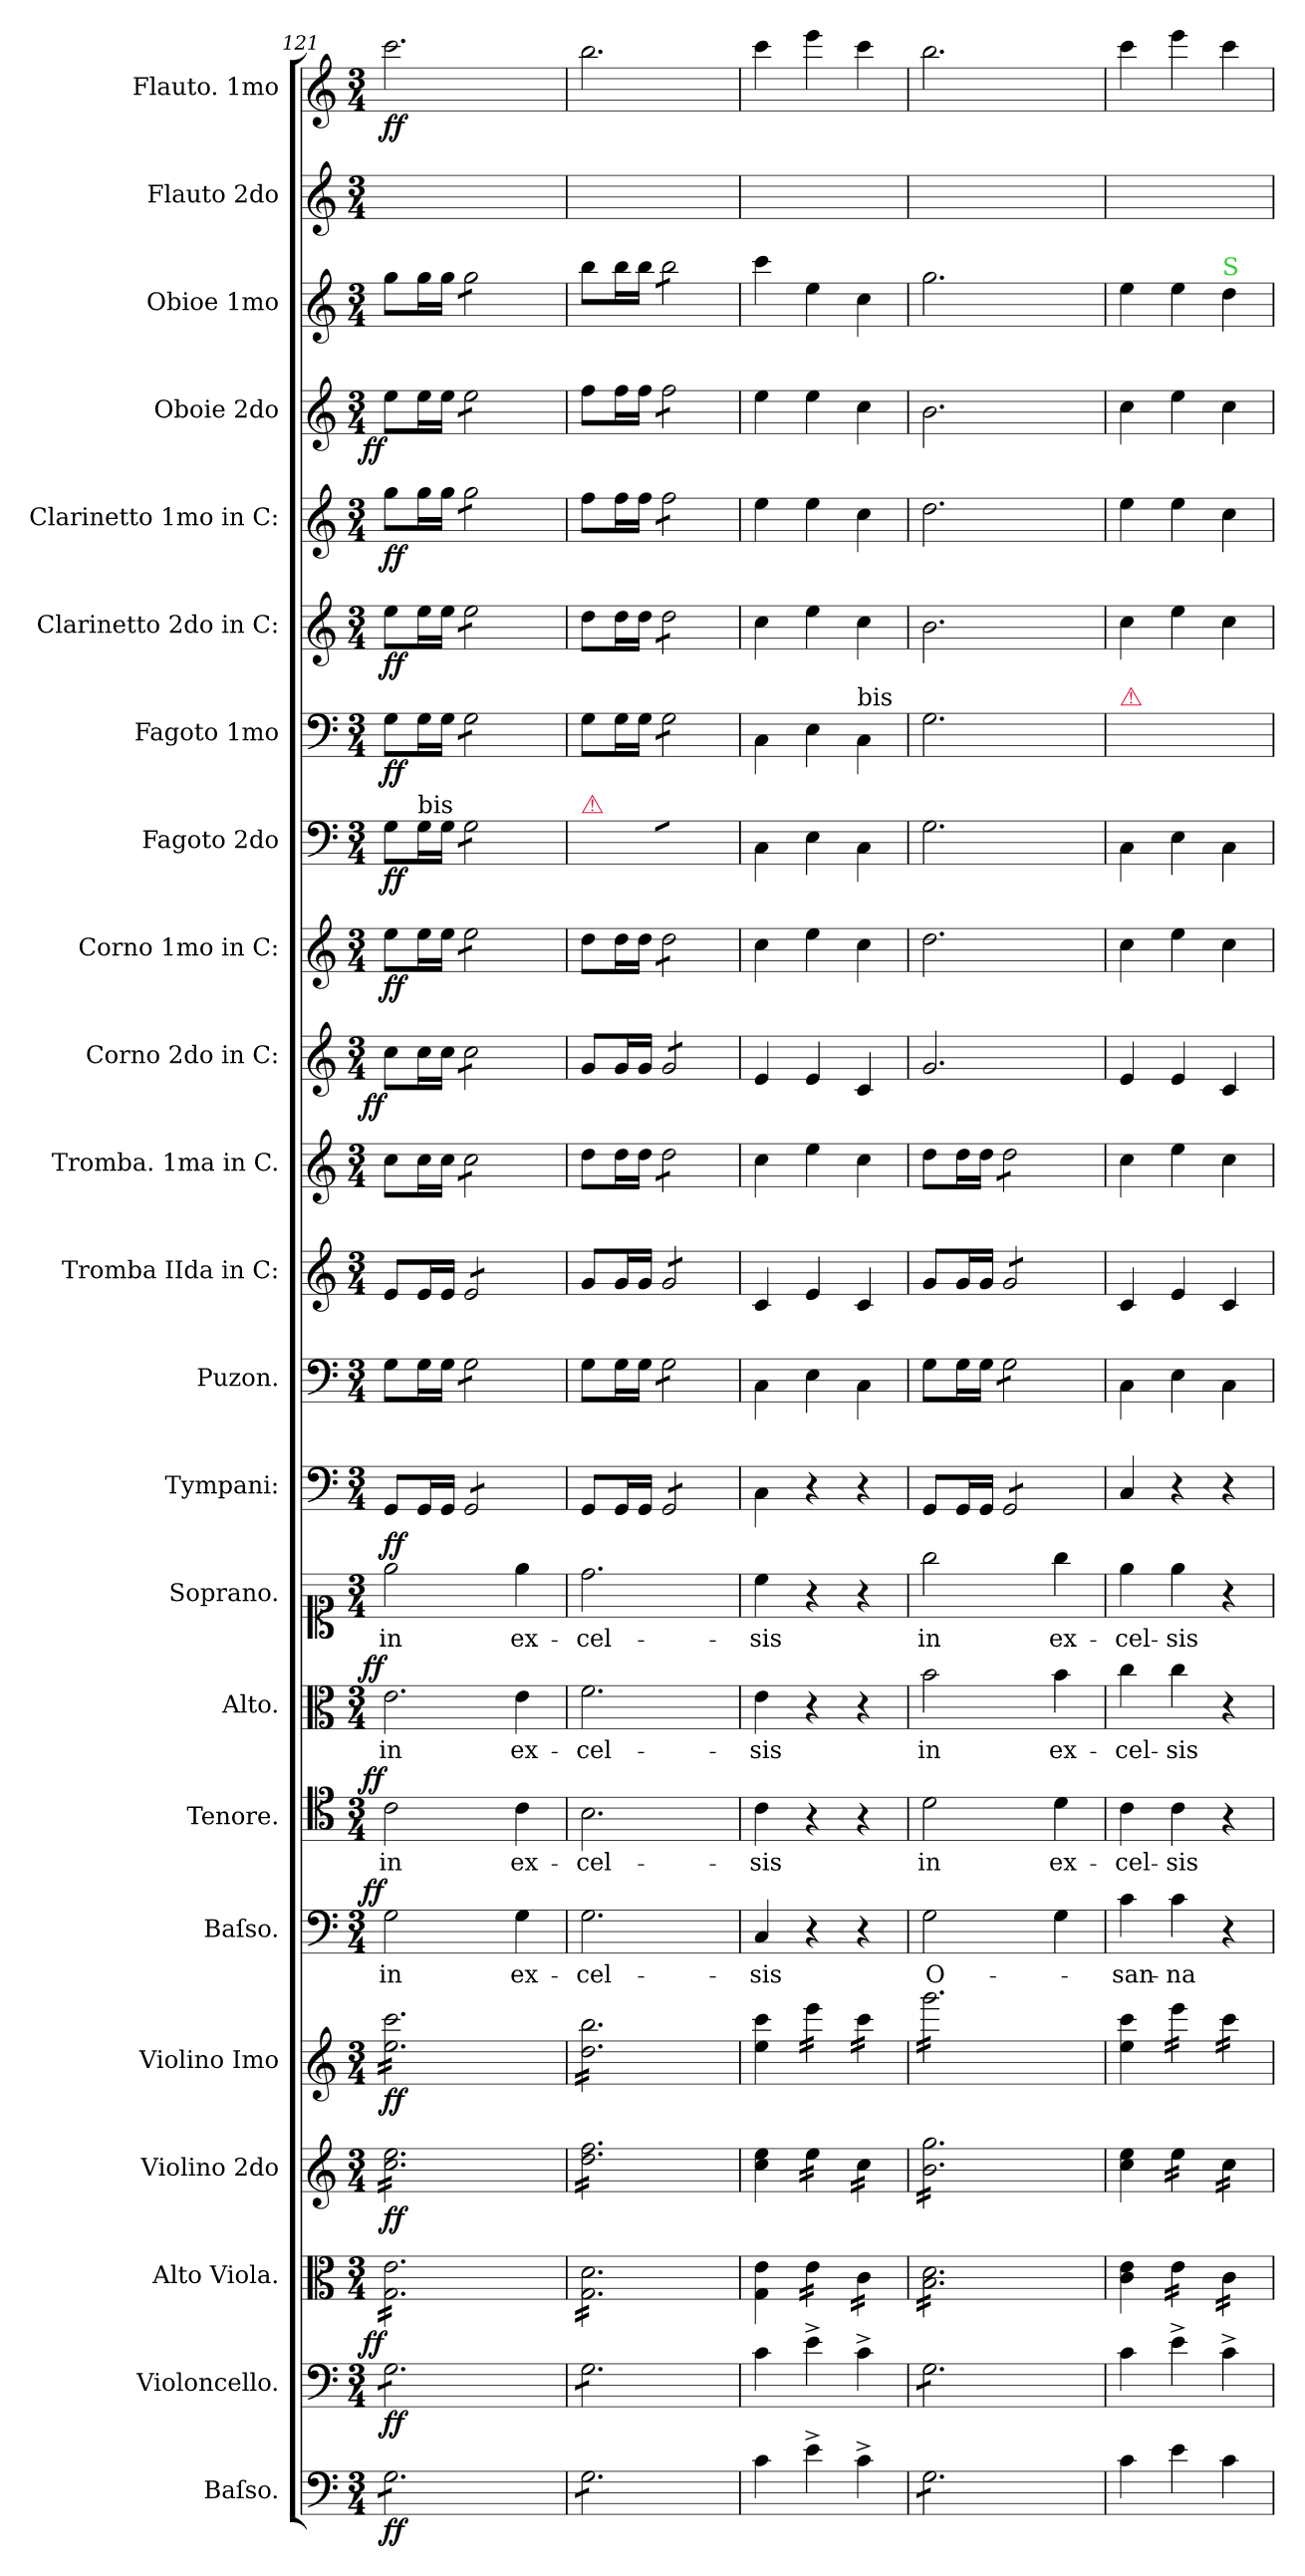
**kern	**dynam	**kern	**dynam	**kern	**dynam	**kern	**dynam	**kern	**dynam	**kern	**text	**dynam	**kern	**text	**dynam	**kern	**text	**dynam	**kern	**text	**dynam	**kern	**kern	**kern	**kern	**kern	**dynam	**kern	**dynam	**kern	**dynam	**kern	**dynam	**kern	**dynam	**kern	**dynam	**kern	**dynam	**kern	**kern	**kern	**dynam
*part23	*part23	*part22	*part22	*part21	*part21	*part20	*part20	*part19	*part19	*part18	*part18	*part18	*part17	*part17	*part17	*part16	*part16	*part16	*part15	*part15	*part15	*part14	*part13	*part12	*part11	*part10	*part10	*part9	*part9	*part8	*part8	*part7	*part7	*part6	*part6	*part5	*part5	*part4	*part4	*part3	*part2	*part1	*part1
*staff23	*staff23	*staff22	*staff22	*staff21	*staff21	*staff20	*staff20	*staff19	*staff19	*staff18	*staff18	*staff18	*staff17	*staff17	*staff17	*staff16	*staff16	*staff16	*staff15	*staff15	*staff15	*staff14	*staff13	*staff12	*staff11	*staff10	*staff10	*staff9	*staff9	*staff8	*staff8	*staff7	*staff7	*staff6	*staff6	*staff5	*staff5	*staff4	*staff4	*staff3	*staff2	*staff1	*staff1
*I"Baſso.	*	*I"Violoncello.	*	*I"Alto Viola.	*	*I"Violino 2do	*	*I"Violino Imo	*	*I"Baſso.	*	*	*I"Tenore.	*	*	*I"Alto.	*	*	*I"Soprano.	*	*	*I"Tympani:	*I"Puzon.	*I"Tromba IIda in C:	*I"Tromba. 1ma in C.	*I"Corno 2do in C:	*	*I"Corno 1mo in C:	*	*I"Fagoto 2do	*	*I"Fagoto 1mo	*	*I"Clarinetto 2do in C:	*	*I"Clarinetto 1mo in C:	*	*I"Oboie 2do	*	*I"Obioe 1mo	*I"Flauto 2do	*I"Flauto. 1mo	*
*	*	*I'vlc	*	*I'a-vla	*	*I'vl 2	*	*I'vl 1	*	*I'B	*	*	*I'T	*	*	*I'A	*	*	*I'S	*	*	*	*	*I'tr 2 in C	*I'tr 1 in C	*I'cor 2 in C	*	*I'cor 1 in C	*	*I'fag 2	*	*I'fag 1	*	*I'cl 2 in C	*	*I'cl 1 in C	*	*I'ob 2	*	*I'ob 1	*I'fl 2	*I'fl 1	*
*clefF4	*	*clefF4	*	*clefC3	*	*clefG2	*	*clefG2	*	*clefF4	*	*	*clefC4	*	*	*clefC3	*	*	*clefC1	*	*	*clefF4	*clefF4	*clefG2	*clefG2	*clefG2	*	*clefG2	*	*clefF4	*	*clefF4	*	*clefG2	*	*clefG2	*	*clefG2	*	*clefG2	*clefG2	*clefG2	*
*ITrd7c12	*	*	*	*	*	*	*	*	*	*	*	*	*	*	*	*	*	*	*	*	*	*	*	*	*	*	*	*	*	*	*	*	*	*	*	*	*	*	*	*	*	*	*
*k[]	*	*k[]	*	*k[]	*	*k[]	*	*k[]	*	*k[]	*	*	*k[]	*	*	*k[]	*	*	*k[]	*	*	*k[]	*k[]	*k[]	*k[]	*k[]	*	*k[]	*	*k[]	*	*k[]	*	*k[]	*	*k[]	*	*k[]	*	*k[]	*k[]	*k[]	*
*M3/4	*	*M3/4	*	*M3/4	*	*M3/4	*	*M3/4	*	*M3/4	*	*	*M3/4	*	*	*M3/4	*	*	*M3/4	*	*	*M3/4	*M3/4	*M3/4	*M3/4	*M3/4	*	*M3/4	*	*M3/4	*	*M3/4	*	*M3/4	*	*M3/4	*	*M3/4	*	*M3/4	*M3/4	*M3/4	*
=121	=121	=121	=121	=121	=121	=121	=121	=121	=121	=121	=121	=121	=121	=121	=121	=121	=121	=121	=121	=121	=121	=121	=121	=121	=121	=121	=121	=121	=121	=121	=121	=121	=121	=121	=121	=121	=121	=121	=121	=121	=121	=121	=121
!	!	!	!	!	!LO:DY:rj	!	!	!	!	!	!	!LO:DY:b:rj	!	!	!LO:DY:b:rj	!LO:N:vis=2.	!	!LO:DY:b:rj	!	!	!LO:DY:a	!	!	!	!	!	!LO:DY:rj	!	!	!	!	!	!	!	!	!	!	!	!LO:DY:rj	!	!	!	!
*tremolo	*	*	*	*	*	*	*	*	*	*	*	*	*	*	*	*	*	*	*	*	*	*	*	*	*	*	*	*	*	*	*	*	*	*	*	*	*	*	*	*	*	*	*
*	*	*tremolo	*	*	*	*	*	*	*	*	*	*	*	*	*	*	*	*	*	*	*	*	*	*	*	*	*	*	*	*	*	*	*	*	*	*	*	*	*	*	*	*	*
*	*	*	*	*tremolo	*	*	*	*	*	*	*	*	*	*	*	*	*	*	*	*	*	*	*	*	*	*	*	*	*	*	*	*	*	*	*	*	*	*	*	*	*	*	*
*	*	*	*	*	*	*tremolo	*	*	*	*	*	*	*	*	*	*	*	*	*	*	*	*	*	*	*	*	*	*	*	*	*	*	*	*	*	*	*	*	*	*	*	*	*
*	*	*	*	*	*	*	*	*tremolo	*	*	*	*	*	*	*	*	*	*	*	*	*	*	*	*	*	*	*	*	*	*	*	*	*	*	*	*	*	*	*	*	*	*	*
8GG\L	ff	8G\L	ff	16G\ 16e\LL	ff	16cc\ 16ee\LL	ff	16ee\ 16ccc\LL	ff	2G\	in	ff	2c\	in	ff	2e\	in	ff	2ee\	in	ff	8GG/L	8G\L	8e/L	8cc\L	8cc\L	ff	8ee\L	ff	8G\L	ff	8G\L	ff	8ee\L	ff	8gg\L	ff	8ee\L	ff	8gg\L	2.ccc\yy	2.ccc\	ff
.	.	.	.	16G\ 16e\	.	16cc\ 16ee\	.	16ee\ 16ccc\	.	.	.	.	.	.	.	.	.	.	.	.	.	.	.	.	.	.	.	.	.	.	.	.	.	.	.	.	.	.	.	.	.	.	.
!	!	!	!	!	!	!	!	!	!	!	!	!	!	!	!	!	!	!	!	!	!	!	!	!	!	!	!	!	!	!LO:TX:a:t=bis	!	!	!	!	!	!	!	!	!	!	!	!	!
8GG\	.	8G\	.	16G\ 16e\	.	16cc\ 16ee\	.	16ee\ 16ccc\	.	.	.	.	.	.	.	.	.	.	.	.	.	16GG/L	16G\L	16e/L	16cc\L	16cc\L	.	16ee\L	.	16G\L	.	16G\L	.	16ee\L	.	16gg\L	.	16ee\L	.	16gg\L	.	.	.
.	.	.	.	16G\ 16e\	.	16cc\ 16ee\	.	16ee\ 16ccc\	.	.	.	.	.	.	.	.	.	.	.	.	.	16GG/JJ	16G\JJ	16e/JJ	16cc\JJ	16cc\JJ	.	16ee\JJ	.	16G\JJ	.	16G\JJ	.	16ee\JJ	.	16gg\JJ	.	16ee\JJ	.	16gg\JJ	.	.	.
*	*	*	*	*	*	*	*	*	*	*	*	*	*	*	*	*	*	*	*	*	*	*tremolo	*	*	*	*	*	*	*	*	*	*	*	*	*	*	*	*	*	*	*	*	*
*	*	*	*	*	*	*	*	*	*	*	*	*	*	*	*	*	*	*	*	*	*	*	*tremolo	*	*	*	*	*	*	*	*	*	*	*	*	*	*	*	*	*	*	*	*
*	*	*	*	*	*	*	*	*	*	*	*	*	*	*	*	*	*	*	*	*	*	*	*	*tremolo	*	*	*	*	*	*	*	*	*	*	*	*	*	*	*	*	*	*	*
*	*	*	*	*	*	*	*	*	*	*	*	*	*	*	*	*	*	*	*	*	*	*	*	*	*tremolo	*	*	*	*	*	*	*	*	*	*	*	*	*	*	*	*	*	*
*	*	*	*	*	*	*	*	*	*	*	*	*	*	*	*	*	*	*	*	*	*	*	*	*	*	*tremolo	*	*	*	*	*	*	*	*	*	*	*	*	*	*	*	*	*
*	*	*	*	*	*	*	*	*	*	*	*	*	*	*	*	*	*	*	*	*	*	*	*	*	*	*	*	*tremolo	*	*	*	*	*	*	*	*	*	*	*	*	*	*	*
*	*	*	*	*	*	*	*	*	*	*	*	*	*	*	*	*	*	*	*	*	*	*	*	*	*	*	*	*	*	*tremolo	*	*	*	*	*	*	*	*	*	*	*	*	*
*	*	*	*	*	*	*	*	*	*	*	*	*	*	*	*	*	*	*	*	*	*	*	*	*	*	*	*	*	*	*	*	*tremolo	*	*	*	*	*	*	*	*	*	*	*
*	*	*	*	*	*	*	*	*	*	*	*	*	*	*	*	*	*	*	*	*	*	*	*	*	*	*	*	*	*	*	*	*	*	*tremolo	*	*	*	*	*	*	*	*	*
*	*	*	*	*	*	*	*	*	*	*	*	*	*	*	*	*	*	*	*	*	*	*	*	*	*	*	*	*	*	*	*	*	*	*	*	*tremolo	*	*	*	*	*	*	*
*	*	*	*	*	*	*	*	*	*	*	*	*	*	*	*	*	*	*	*	*	*	*	*	*	*	*	*	*	*	*	*	*	*	*	*	*	*	*tremolo	*	*	*	*	*
*	*	*	*	*	*	*	*	*	*	*	*	*	*	*	*	*	*	*	*	*	*	*	*	*	*	*	*	*	*	*	*	*	*	*	*	*	*	*	*	*tremolo	*	*	*
8GG\	.	8G\	.	16G\ 16e\	.	16cc\ 16ee\	.	16ee\ 16ccc\	.	.	.	.	.	.	.	.	.	.	.	.	.	8GG/L	8G\L	8e/L	8cc\L	8cc\L	.	8ee\L	.	8G\L	.	8G\L	.	8ee\L	.	8gg\L	.	8ee\L	.	8gg\L	.	.	.
.	.	.	.	16G\ 16e\	.	16cc\ 16ee\	.	16ee\ 16ccc\	.	.	.	.	.	.	.	.	.	.	.	.	.	.	.	.	.	.	.	.	.	.	.	.	.	.	.	.	.	.	.	.	.	.	.
8GG\	.	8G\	.	16G\ 16e\	.	16cc\ 16ee\	.	16ee\ 16ccc\	.	.	.	.	.	.	.	.	.	.	.	.	.	8GG/	8G\	8e/	8cc\	8cc\	.	8ee\	.	8G\	.	8G\	.	8ee\	.	8gg\	.	8ee\	.	8gg\	.	.	.
.	.	.	.	16G\ 16e\	.	16cc\ 16ee\	.	16ee\ 16ccc\	.	.	.	.	.	.	.	.	.	.	.	.	.	.	.	.	.	.	.	.	.	.	.	.	.	.	.	.	.	.	.	.	.	.	.
8GG\	.	8G\	.	16G\ 16e\	.	16cc\ 16ee\	.	16ee\ 16ccc\	.	4G\	ex-	.	4c\	ex-	.	4e\	ex-	.	4ee\	ex-	.	8GG/	8G\	8e/	8cc\	8cc\	.	8ee\	.	8G\	.	8G\	.	8ee\	.	8gg\	.	8ee\	.	8gg\	.	.	.
.	.	.	.	16G\ 16e\	.	16cc\ 16ee\	.	16ee\ 16ccc\	.	.	.	.	.	.	.	.	.	.	.	.	.	.	.	.	.	.	.	.	.	.	.	.	.	.	.	.	.	.	.	.	.	.	.
8GG\J	.	8G\J	.	16G\ 16e\	.	16cc\ 16ee\	.	16ee\ 16ccc\	.	.	.	.	.	.	.	.	.	.	.	.	.	8GG/J	8G\J	8e/J	8cc\J	8cc\J	.	8ee\J	.	8G\J	.	8G\J	.	8ee\J	.	8gg\J	.	8ee\J	.	8gg\J	.	.	.
*	*	*	*	*	*	*	*	*	*	*	*	*	*	*	*	*	*	*	*	*	*	*	*	*	*	*	*	*	*	*	*	*	*	*	*	*	*	*	*	*Xtremolo	*	*	*
*	*	*	*	*	*	*	*	*	*	*	*	*	*	*	*	*	*	*	*	*	*	*	*	*	*	*	*	*	*	*	*	*	*	*	*	*	*	*Xtremolo	*	*	*	*	*
*	*	*	*	*	*	*	*	*	*	*	*	*	*	*	*	*	*	*	*	*	*	*	*	*	*	*	*	*	*	*	*	*	*	*	*	*Xtremolo	*	*	*	*	*	*	*
*	*	*	*	*	*	*	*	*	*	*	*	*	*	*	*	*	*	*	*	*	*	*	*	*	*	*	*	*	*	*	*	*	*	*Xtremolo	*	*	*	*	*	*	*	*	*
*	*	*	*	*	*	*	*	*	*	*	*	*	*	*	*	*	*	*	*	*	*	*	*	*	*	*	*	*	*	*	*	*Xtremolo	*	*	*	*	*	*	*	*	*	*	*
*	*	*	*	*	*	*	*	*	*	*	*	*	*	*	*	*	*	*	*	*	*	*	*	*	*	*	*	*	*	*Xtremolo	*	*	*	*	*	*	*	*	*	*	*	*	*
*	*	*	*	*	*	*	*	*	*	*	*	*	*	*	*	*	*	*	*	*	*	*	*	*	*	*	*	*Xtremolo	*	*	*	*	*	*	*	*	*	*	*	*	*	*	*
*	*	*	*	*	*	*	*	*	*	*	*	*	*	*	*	*	*	*	*	*	*	*	*	*	*	*Xtremolo	*	*	*	*	*	*	*	*	*	*	*	*	*	*	*	*	*
*	*	*	*	*	*	*	*	*	*	*	*	*	*	*	*	*	*	*	*	*	*	*	*	*	*Xtremolo	*	*	*	*	*	*	*	*	*	*	*	*	*	*	*	*	*	*
*	*	*	*	*	*	*	*	*	*	*	*	*	*	*	*	*	*	*	*	*	*	*	*	*Xtremolo	*	*	*	*	*	*	*	*	*	*	*	*	*	*	*	*	*	*	*
*	*	*	*	*	*	*	*	*	*	*	*	*	*	*	*	*	*	*	*	*	*	*	*Xtremolo	*	*	*	*	*	*	*	*	*	*	*	*	*	*	*	*	*	*	*	*
*	*	*	*	*	*	*	*	*	*	*	*	*	*	*	*	*	*	*	*	*	*	*Xtremolo	*	*	*	*	*	*	*	*	*	*	*	*	*	*	*	*	*	*	*	*	*
.	.	.	.	16G\ 16e\JJ	.	16cc\ 16ee\JJ	.	16ee\ 16ccc\JJ	.	.	.	.	.	.	.	.	.	.	.	.	.	.	.	.	.	.	.	.	.	.	.	.	.	.	.	.	.	.	.	.	.	.	.
=122	=122	=122	=122	=122	=122	=122	=122	=122	=122	=122	=122	=122	=122	=122	=122	=122	=122	=122	=122	=122	=122	=122	=122	=122	=122	=122	=122	=122	=122	=122	=122	=122	=122	=122	=122	=122	=122	=122	=122	=122	=122	=122	=122
!	!	!	!	!	!	!	!	!	!	!	!	!	!	!	!	!	!	!	!	!	!	!	!	!	!	!	!	!	!	!LO:TX:a:color=crimson:t=⚠	!	!	!	!	!	!	!	!	!	!	!	!	!
8GG\L	.	8G\L	.	16G\ 16d\LL	.	16dd\ 16ff\LL	.	16dd\ 16bb\LL	.	2.G\	-cel-	.	2.B\	-cel-	.	2.f\	-cel-	.	2.dd\	-cel-	.	8GG/L	8G\L	8g/L	8dd\L	8g/L	.	8dd\L	.	8G\Lyy	.	8G\L	.	8dd\L	.	8ff\L	.	8ff\L	.	8bb\L	2.bb\yy	2.bb\	.
.	.	.	.	16G\ 16d\	.	16dd\ 16ff\	.	16dd\ 16bb\	.	.	.	.	.	.	.	.	.	.	.	.	.	.	.	.	.	.	.	.	.	.	.	.	.	.	.	.	.	.	.	.	.	.	.
8GG\	.	8G\	.	16G\ 16d\	.	16dd\ 16ff\	.	16dd\ 16bb\	.	.	.	.	.	.	.	.	.	.	.	.	.	16GG/L	16G\L	16g/L	16dd\L	16g/L	.	16dd\L	.	16G\Lyy	.	16G\L	.	16dd\L	.	16ff\L	.	16ff\L	.	16bb\L	.	.	.
.	.	.	.	16G\ 16d\	.	16dd\ 16ff\	.	16dd\ 16bb\	.	.	.	.	.	.	.	.	.	.	.	.	.	16GG/JJ	16G\JJ	16g/JJ	16dd\JJ	16g/JJ	.	16dd\JJ	.	16G\JJyy	.	16G\JJ	.	16dd\JJ	.	16ff\JJ	.	16ff\JJ	.	16bb\JJ	.	.	.
*	*	*	*	*	*	*	*	*	*	*	*	*	*	*	*	*	*	*	*	*	*	*tremolo	*	*	*	*	*	*	*	*	*	*	*	*	*	*	*	*	*	*	*	*	*
*	*	*	*	*	*	*	*	*	*	*	*	*	*	*	*	*	*	*	*	*	*	*	*tremolo	*	*	*	*	*	*	*	*	*	*	*	*	*	*	*	*	*	*	*	*
*	*	*	*	*	*	*	*	*	*	*	*	*	*	*	*	*	*	*	*	*	*	*	*	*tremolo	*	*	*	*	*	*	*	*	*	*	*	*	*	*	*	*	*	*	*
*	*	*	*	*	*	*	*	*	*	*	*	*	*	*	*	*	*	*	*	*	*	*	*	*	*tremolo	*	*	*	*	*	*	*	*	*	*	*	*	*	*	*	*	*	*
*	*	*	*	*	*	*	*	*	*	*	*	*	*	*	*	*	*	*	*	*	*	*	*	*	*	*tremolo	*	*	*	*	*	*	*	*	*	*	*	*	*	*	*	*	*
*	*	*	*	*	*	*	*	*	*	*	*	*	*	*	*	*	*	*	*	*	*	*	*	*	*	*	*	*tremolo	*	*	*	*	*	*	*	*	*	*	*	*	*	*	*
*	*	*	*	*	*	*	*	*	*	*	*	*	*	*	*	*	*	*	*	*	*	*	*	*	*	*	*	*	*	*tremolo	*	*	*	*	*	*	*	*	*	*	*	*	*
*	*	*	*	*	*	*	*	*	*	*	*	*	*	*	*	*	*	*	*	*	*	*	*	*	*	*	*	*	*	*	*	*tremolo	*	*	*	*	*	*	*	*	*	*	*
*	*	*	*	*	*	*	*	*	*	*	*	*	*	*	*	*	*	*	*	*	*	*	*	*	*	*	*	*	*	*	*	*	*	*tremolo	*	*	*	*	*	*	*	*	*
*	*	*	*	*	*	*	*	*	*	*	*	*	*	*	*	*	*	*	*	*	*	*	*	*	*	*	*	*	*	*	*	*	*	*	*	*tremolo	*	*	*	*	*	*	*
*	*	*	*	*	*	*	*	*	*	*	*	*	*	*	*	*	*	*	*	*	*	*	*	*	*	*	*	*	*	*	*	*	*	*	*	*	*	*tremolo	*	*	*	*	*
*	*	*	*	*	*	*	*	*	*	*	*	*	*	*	*	*	*	*	*	*	*	*	*	*	*	*	*	*	*	*	*	*	*	*	*	*	*	*	*	*tremolo	*	*	*
8GG\	.	8G\	.	16G\ 16d\	.	16dd\ 16ff\	.	16dd\ 16bb\	.	.	.	.	.	.	.	.	.	.	.	.	.	8GG/L	8G\L	8g/L	8dd\L	8g/L	.	8dd\L	.	8G\yyL	.	8G\L	.	8dd\L	.	8ff\L	.	8ff\L	.	8bb\L	.	.	.
.	.	.	.	16G\ 16d\	.	16dd\ 16ff\	.	16dd\ 16bb\	.	.	.	.	.	.	.	.	.	.	.	.	.	.	.	.	.	.	.	.	.	.	.	.	.	.	.	.	.	.	.	.	.	.	.
8GG\	.	8G\	.	16G\ 16d\	.	16dd\ 16ff\	.	16dd\ 16bb\	.	.	.	.	.	.	.	.	.	.	.	.	.	8GG/	8G\	8g/	8dd\	8g/	.	8dd\	.	8G\yy	.	8G\	.	8dd\	.	8ff\	.	8ff\	.	8bb\	.	.	.
.	.	.	.	16G\ 16d\	.	16dd\ 16ff\	.	16dd\ 16bb\	.	.	.	.	.	.	.	.	.	.	.	.	.	.	.	.	.	.	.	.	.	.	.	.	.	.	.	.	.	.	.	.	.	.	.
8GG\	.	8G\	.	16G\ 16d\	.	16dd\ 16ff\	.	16dd\ 16bb\	.	.	.	.	.	.	.	.	.	.	.	.	.	8GG/	8G\	8g/	8dd\	8g/	.	8dd\	.	8G\yy	.	8G\	.	8dd\	.	8ff\	.	8ff\	.	8bb\	.	.	.
.	.	.	.	16G\ 16d\	.	16dd\ 16ff\	.	16dd\ 16bb\	.	.	.	.	.	.	.	.	.	.	.	.	.	.	.	.	.	.	.	.	.	.	.	.	.	.	.	.	.	.	.	.	.	.	.
8GG\J	.	8G\J	.	16G\ 16d\	.	16dd\ 16ff\	.	16dd\ 16bb\	.	.	.	.	.	.	.	.	.	.	.	.	.	8GG/J	8G\J	8g/J	8dd\J	8g/J	.	8dd\J	.	8G\yyJ	.	8G\J	.	8dd\J	.	8ff\J	.	8ff\J	.	8bb\J	.	.	.
*	*	*	*	*	*	*	*	*	*	*	*	*	*	*	*	*	*	*	*	*	*	*	*	*	*	*	*	*	*	*	*	*	*	*	*	*	*	*	*	*Xtremolo	*	*	*
*	*	*	*	*	*	*	*	*	*	*	*	*	*	*	*	*	*	*	*	*	*	*	*	*	*	*	*	*	*	*	*	*	*	*	*	*	*	*Xtremolo	*	*	*	*	*
*	*	*	*	*	*	*	*	*	*	*	*	*	*	*	*	*	*	*	*	*	*	*	*	*	*	*	*	*	*	*	*	*	*	*	*	*Xtremolo	*	*	*	*	*	*	*
*	*	*	*	*	*	*	*	*	*	*	*	*	*	*	*	*	*	*	*	*	*	*	*	*	*	*	*	*	*	*	*	*	*	*Xtremolo	*	*	*	*	*	*	*	*	*
*	*	*	*	*	*	*	*	*	*	*	*	*	*	*	*	*	*	*	*	*	*	*	*	*	*	*	*	*	*	*	*	*Xtremolo	*	*	*	*	*	*	*	*	*	*	*
*	*	*	*	*	*	*	*	*	*	*	*	*	*	*	*	*	*	*	*	*	*	*	*	*	*	*	*	*	*	*Xtremolo	*	*	*	*	*	*	*	*	*	*	*	*	*
*	*	*	*	*	*	*	*	*	*	*	*	*	*	*	*	*	*	*	*	*	*	*	*	*	*	*	*	*Xtremolo	*	*	*	*	*	*	*	*	*	*	*	*	*	*	*
*	*	*	*	*	*	*	*	*	*	*	*	*	*	*	*	*	*	*	*	*	*	*	*	*	*	*Xtremolo	*	*	*	*	*	*	*	*	*	*	*	*	*	*	*	*	*
*	*	*	*	*	*	*	*	*	*	*	*	*	*	*	*	*	*	*	*	*	*	*	*	*	*Xtremolo	*	*	*	*	*	*	*	*	*	*	*	*	*	*	*	*	*	*
*	*	*	*	*	*	*	*	*	*	*	*	*	*	*	*	*	*	*	*	*	*	*	*	*Xtremolo	*	*	*	*	*	*	*	*	*	*	*	*	*	*	*	*	*	*	*
*	*	*	*	*	*	*	*	*	*	*	*	*	*	*	*	*	*	*	*	*	*	*	*Xtremolo	*	*	*	*	*	*	*	*	*	*	*	*	*	*	*	*	*	*	*	*
*	*	*	*	*	*	*	*	*	*	*	*	*	*	*	*	*	*	*	*	*	*	*Xtremolo	*	*	*	*	*	*	*	*	*	*	*	*	*	*	*	*	*	*	*	*	*
*	*	*Xtremolo	*	*	*	*	*	*	*	*	*	*	*	*	*	*	*	*	*	*	*	*	*	*	*	*	*	*	*	*	*	*	*	*	*	*	*	*	*	*	*	*	*
*Xtremolo	*	*	*	*	*	*	*	*	*	*	*	*	*	*	*	*	*	*	*	*	*	*	*	*	*	*	*	*	*	*	*	*	*	*	*	*	*	*	*	*	*	*	*
.	.	.	.	16G\ 16d\JJ	.	16dd\ 16ff\JJ	.	16dd\ 16bb\JJ	.	.	.	.	.	.	.	.	.	.	.	.	.	.	.	.	.	.	.	.	.	.	.	.	.	.	.	.	.	.	.	.	.	.	.
*	*	*	*	*	*	*	*	*Xtremolo	*	*	*	*	*	*	*	*	*	*	*	*	*	*	*	*	*	*	*	*	*	*	*	*	*	*	*	*	*	*	*	*	*	*	*
*	*	*	*	*	*	*Xtremolo	*	*	*	*	*	*	*	*	*	*	*	*	*	*	*	*	*	*	*	*	*	*	*	*	*	*	*	*	*	*	*	*	*	*	*	*	*
*	*	*	*	*Xtremolo	*	*	*	*	*	*	*	*	*	*	*	*	*	*	*	*	*	*	*	*	*	*	*	*	*	*	*	*	*	*	*	*	*	*	*	*	*	*	*
=123	=123	=123	=123	=123	=123	=123	=123	=123	=123	=123	=123	=123	=123	=123	=123	=123	=123	=123	=123	=123	=123	=123	=123	=123	=123	=123	=123	=123	=123	=123	=123	=123	=123	=123	=123	=123	=123	=123	=123	=123	=123	=123	=123
4C\	.	4c\	.	4G\ 4e\	.	4cc\ 4ee\	.	4ee\ 4ccc\	.	4C/	-sis	.	4c\	-sis	.	4e\	-sis	.	4cc\	-sis	.	4C\	4C\	4c/	4cc\	4e/	.	4cc\	.	4C\	.	4C\	.	4cc\	.	4ee\	.	4ee\	.	4ccc\	4ccc\yy	4ccc\	.
*	*	*	*	*tremolo	*	*	*	*	*	*	*	*	*	*	*	*	*	*	*	*	*	*	*	*	*	*	*	*	*	*	*	*	*	*	*	*	*	*	*	*	*	*	*
*	*	*	*	*	*	*tremolo	*	*	*	*	*	*	*	*	*	*	*	*	*	*	*	*	*	*	*	*	*	*	*	*	*	*	*	*	*	*	*	*	*	*	*	*	*
*	*	*	*	*	*	*	*	*tremolo	*	*	*	*	*	*	*	*	*	*	*	*	*	*	*	*	*	*	*	*	*	*	*	*	*	*	*	*	*	*	*	*	*	*	*
4E^<\	.	4e^<\	.	16e\LL	.	16ee\LL	.	16eee\LL	.	4r	.	.	4r	.	.	4r	.	.	4r	.	.	4r	4E\	4e/	4ee\	4e/	.	4ee\	.	4E\	.	4E\	.	4ee\	.	4ee\	.	4ee\	.	4ee\	4eee\yy	4eee\	.
.	.	.	.	16e\	.	16ee\	.	16eee\	.	.	.	.	.	.	.	.	.	.	.	.	.	.	.	.	.	.	.	.	.	.	.	.	.	.	.	.	.	.	.	.	.	.	.
.	.	.	.	16e\	.	16ee\	.	16eee\	.	.	.	.	.	.	.	.	.	.	.	.	.	.	.	.	.	.	.	.	.	.	.	.	.	.	.	.	.	.	.	.	.	.	.
.	.	.	.	16e\JJ	.	16ee\JJ	.	16eee\JJ	.	.	.	.	.	.	.	.	.	.	.	.	.	.	.	.	.	.	.	.	.	.	.	.	.	.	.	.	.	.	.	.	.	.	.
!	!	!	!	!	!	!	!	!	!	!	!	!	!	!	!	!	!	!	!	!	!	!	!	!	!	!	!	!	!	!	!	!LO:TX:a:t=bis	!	!	!	!	!	!	!	!	!	!	!
4C^<\	.	4c^<\	.	16c\LL	.	16cc\LL	.	16ccc\LL	.	4r	.	.	4r	.	.	4r	.	.	4r	.	.	4r	4C\	4c/	4cc\	4c/	.	4cc\	.	4C\	.	4C\	.	4cc\	.	4cc\	.	4cc\	.	4cc\	4ccc\yy	4ccc\	.
.	.	.	.	16c\	.	16cc\	.	16ccc\	.	.	.	.	.	.	.	.	.	.	.	.	.	.	.	.	.	.	.	.	.	.	.	.	.	.	.	.	.	.	.	.	.	.	.
.	.	.	.	16c\	.	16cc\	.	16ccc\	.	.	.	.	.	.	.	.	.	.	.	.	.	.	.	.	.	.	.	.	.	.	.	.	.	.	.	.	.	.	.	.	.	.	.
.	.	.	.	16c\JJ	.	16cc\JJ	.	16ccc\JJ	.	.	.	.	.	.	.	.	.	.	.	.	.	.	.	.	.	.	.	.	.	.	.	.	.	.	.	.	.	.	.	.	.	.	.
=124	=124	=124	=124	=124	=124	=124	=124	=124	=124	=124	=124	=124	=124	=124	=124	=124	=124	=124	=124	=124	=124	=124	=124	=124	=124	=124	=124	=124	=124	=124	=124	=124	=124	=124	=124	=124	=124	=124	=124	=124	=124	=124	=124
*tremolo	*	*	*	*	*	*	*	*	*	*	*	*	*	*	*	*	*	*	*	*	*	*	*	*	*	*	*	*	*	*	*	*	*	*	*	*	*	*	*	*	*	*	*
*	*	*tremolo	*	*	*	*	*	*	*	*	*	*	*	*	*	*	*	*	*	*	*	*	*	*	*	*	*	*	*	*	*	*	*	*	*	*	*	*	*	*	*	*	*
8GG\L	.	8G\L	.	16B\ 16d\LL	.	16b\ 16gg\LL	.	16ggg\LL	.	2G\	O-	.	2d\	in	.	2b\	in	.	2gg\	in	.	8GG/L	8G\L	8g/L	8dd\L	2.g/	.	2.dd\	.	2.G\	.	2.G\	.	2.b\	.	2.dd\	.	2.b\	.	2.gg\	2.bb\yy	2.bb\	.
.	.	.	.	16B\ 16d\	.	16b\ 16gg\	.	16ggg\	.	.	.	.	.	.	.	.	.	.	.	.	.	.	.	.	.	.	.	.	.	.	.	.	.	.	.	.	.	.	.	.	.	.	.
8GG\	.	8G\	.	16B\ 16d\	.	16b\ 16gg\	.	16ggg\	.	.	.	.	.	.	.	.	.	.	.	.	.	16GG/L	16G\L	16g/L	16dd\L	.	.	.	.	.	.	.	.	.	.	.	.	.	.	.	.	.	.
.	.	.	.	16B\ 16d\	.	16b\ 16gg\	.	16ggg\	.	.	.	.	.	.	.	.	.	.	.	.	.	16GG/JJ	16G\JJ	16g/JJ	16dd\JJ	.	.	.	.	.	.	.	.	.	.	.	.	.	.	.	.	.	.
*	*	*	*	*	*	*	*	*	*	*	*	*	*	*	*	*	*	*	*	*	*	*tremolo	*	*	*	*	*	*	*	*	*	*	*	*	*	*	*	*	*	*	*	*	*
*	*	*	*	*	*	*	*	*	*	*	*	*	*	*	*	*	*	*	*	*	*	*	*tremolo	*	*	*	*	*	*	*	*	*	*	*	*	*	*	*	*	*	*	*	*
*	*	*	*	*	*	*	*	*	*	*	*	*	*	*	*	*	*	*	*	*	*	*	*	*tremolo	*	*	*	*	*	*	*	*	*	*	*	*	*	*	*	*	*	*	*
*	*	*	*	*	*	*	*	*	*	*	*	*	*	*	*	*	*	*	*	*	*	*	*	*	*tremolo	*	*	*	*	*	*	*	*	*	*	*	*	*	*	*	*	*	*
8GG\	.	8G\	.	16B\ 16d\	.	16b\ 16gg\	.	16ggg\	.	.	.	.	.	.	.	.	.	.	.	.	.	8GG/L	8G\L	8g/L	8dd\L	.	.	.	.	.	.	.	.	.	.	.	.	.	.	.	.	.	.
.	.	.	.	16B\ 16d\	.	16b\ 16gg\	.	16ggg\	.	.	.	.	.	.	.	.	.	.	.	.	.	.	.	.	.	.	.	.	.	.	.	.	.	.	.	.	.	.	.	.	.	.	.
8GG\	.	8G\	.	16B\ 16d\	.	16b\ 16gg\	.	16ggg\	.	.	.	.	.	.	.	.	.	.	.	.	.	8GG/	8G\	8g/	8dd\	.	.	.	.	.	.	.	.	.	.	.	.	.	.	.	.	.	.
.	.	.	.	16B\ 16d\	.	16b\ 16gg\	.	16ggg\	.	.	.	.	.	.	.	.	.	.	.	.	.	.	.	.	.	.	.	.	.	.	.	.	.	.	.	.	.	.	.	.	.	.	.
8GG\	.	8G\	.	16B\ 16d\	.	16b\ 16gg\	.	16ggg\	.	4G\	.	.	4d\	ex-	.	4b\	ex-	.	4gg\	ex-	.	8GG/	8G\	8g/	8dd\	.	.	.	.	.	.	.	.	.	.	.	.	.	.	.	.	.	.
.	.	.	.	16B\ 16d\	.	16b\ 16gg\	.	16ggg\	.	.	.	.	.	.	.	.	.	.	.	.	.	.	.	.	.	.	.	.	.	.	.	.	.	.	.	.	.	.	.	.	.	.	.
8GG\J	.	8G\J	.	16B\ 16d\	.	16b\ 16gg\	.	16ggg\	.	.	.	.	.	.	.	.	.	.	.	.	.	8GG/J	8G\J	8g/J	8dd\J	.	.	.	.	.	.	.	.	.	.	.	.	.	.	.	.	.	.
*	*	*	*	*	*	*	*	*	*	*	*	*	*	*	*	*	*	*	*	*	*	*	*	*	*Xtremolo	*	*	*	*	*	*	*	*	*	*	*	*	*	*	*	*	*	*
*	*	*	*	*	*	*	*	*	*	*	*	*	*	*	*	*	*	*	*	*	*	*	*	*Xtremolo	*	*	*	*	*	*	*	*	*	*	*	*	*	*	*	*	*	*	*
*	*	*	*	*	*	*	*	*	*	*	*	*	*	*	*	*	*	*	*	*	*	*	*Xtremolo	*	*	*	*	*	*	*	*	*	*	*	*	*	*	*	*	*	*	*	*
*	*	*	*	*	*	*	*	*	*	*	*	*	*	*	*	*	*	*	*	*	*	*Xtremolo	*	*	*	*	*	*	*	*	*	*	*	*	*	*	*	*	*	*	*	*	*
*	*	*Xtremolo	*	*	*	*	*	*	*	*	*	*	*	*	*	*	*	*	*	*	*	*	*	*	*	*	*	*	*	*	*	*	*	*	*	*	*	*	*	*	*	*	*
*Xtremolo	*	*	*	*	*	*	*	*	*	*	*	*	*	*	*	*	*	*	*	*	*	*	*	*	*	*	*	*	*	*	*	*	*	*	*	*	*	*	*	*	*	*	*
.	.	.	.	16B\ 16d\JJ	.	16b\ 16gg\JJ	.	16ggg\JJ	.	.	.	.	.	.	.	.	.	.	.	.	.	.	.	.	.	.	.	.	.	.	.	.	.	.	.	.	.	.	.	.	.	.	.
*	*	*	*	*	*	*	*	*Xtremolo	*	*	*	*	*	*	*	*	*	*	*	*	*	*	*	*	*	*	*	*	*	*	*	*	*	*	*	*	*	*	*	*	*	*	*
*	*	*	*	*	*	*Xtremolo	*	*	*	*	*	*	*	*	*	*	*	*	*	*	*	*	*	*	*	*	*	*	*	*	*	*	*	*	*	*	*	*	*	*	*	*	*
*	*	*	*	*Xtremolo	*	*	*	*	*	*	*	*	*	*	*	*	*	*	*	*	*	*	*	*	*	*	*	*	*	*	*	*	*	*	*	*	*	*	*	*	*	*	*
=125	=125	=125	=125	=125	=125	=125	=125	=125	=125	=125	=125	=125	=125	=125	=125	=125	=125	=125	=125	=125	=125	=125	=125	=125	=125	=125	=125	=125	=125	=125	=125	=125	=125	=125	=125	=125	=125	=125	=125	=125	=125	=125	=125
!	!	!	!	!	!	!	!	!	!	!	!	!	!	!	!	!	!	!	!	!	!	!	!	!	!	!	!	!	!	!	!	!LO:TX:a:color=crimson:t=⚠	!	!	!	!	!	!	!	!	!	!	!
4C\	.	4c\	.	4c\ 4e\	.	4cc\ 4ee\	.	4ee\ 4ccc\	.	4c\	-san-	.	4c\	-cel-	.	4cc\	-cel-	.	4ee\	-cel-	.	4C/	4C\	4c/	4cc\	4e/	.	4cc\	.	4C\	.	4C\yy	.	4cc\	.	4ee\	.	4cc\	.	4ee\	4ccc\yy	4ccc\	.
*	*	*	*	*tremolo	*	*	*	*	*	*	*	*	*	*	*	*	*	*	*	*	*	*	*	*	*	*	*	*	*	*	*	*	*	*	*	*	*	*	*	*	*	*	*
*	*	*	*	*	*	*tremolo	*	*	*	*	*	*	*	*	*	*	*	*	*	*	*	*	*	*	*	*	*	*	*	*	*	*	*	*	*	*	*	*	*	*	*	*	*
*	*	*	*	*	*	*	*	*tremolo	*	*	*	*	*	*	*	*	*	*	*	*	*	*	*	*	*	*	*	*	*	*	*	*	*	*	*	*	*	*	*	*	*	*	*
4E\	.	4e^<\	.	16e\LL	.	16ee\LL	.	16eee\LL	.	4c\	-na	.	4c\	-sis	.	4cc\	-sis	.	4ee\	-sis	.	4r	4E\	4e/	4ee\	4e/	.	4ee\	.	4E\	.	4E\yy	.	4ee\	.	4ee\	.	4ee\	.	4ee\	4eee\yy	4eee\	.
.	.	.	.	16e\	.	16ee\	.	16eee\	.	.	.	.	.	.	.	.	.	.	.	.	.	.	.	.	.	.	.	.	.	.	.	.	.	.	.	.	.	.	.	.	.	.	.
.	.	.	.	16e\	.	16ee\	.	16eee\	.	.	.	.	.	.	.	.	.	.	.	.	.	.	.	.	.	.	.	.	.	.	.	.	.	.	.	.	.	.	.	.	.	.	.
.	.	.	.	16e\JJ	.	16ee\JJ	.	16eee\JJ	.	.	.	.	.	.	.	.	.	.	.	.	.	.	.	.	.	.	.	.	.	.	.	.	.	.	.	.	.	.	.	.	.	.	.
!	!	!	!	!	!	!	!	!	!	!	!	!	!	!	!	!	!	!	!	!	!	!	!	!	!	!	!	!	!	!	!	!	!	!	!	!	!	!	!	!LO:TX:a:color=limegreen:t=S	!	!	!
4C\	.	4c^<\	.	16c\LL	.	16cc\LL	.	16ccc\LL	.	4r	.	.	4r	.	.	4r	.	.	4r	.	.	4r	4C\	4c/	4cc\	4c/	.	4cc\	.	4C\	.	4C\yy	.	4cc\	.	4cc\	.	4cc\	.	4dd\	4ccc\yy	4ccc\	.
.	.	.	.	16c\	.	16cc\	.	16ccc\	.	.	.	.	.	.	.	.	.	.	.	.	.	.	.	.	.	.	.	.	.	.	.	.	.	.	.	.	.	.	.	.	.	.	.
.	.	.	.	16c\	.	16cc\	.	16ccc\	.	.	.	.	.	.	.	.	.	.	.	.	.	.	.	.	.	.	.	.	.	.	.	.	.	.	.	.	.	.	.	.	.	.	.
.	.	.	.	16c\JJ	.	16cc\JJ	.	16ccc\JJ	.	.	.	.	.	.	.	.	.	.	.	.	.	.	.	.	.	.	.	.	.	.	.	.	.	.	.	.	.	.	.	.	.	.	.
*	*	*	*	*	*	*	*	*Xtremolo	*	*	*	*	*	*	*	*	*	*	*	*	*	*	*	*	*	*	*	*	*	*	*	*	*	*	*	*	*	*	*	*	*	*	*
*	*	*	*	*	*	*Xtremolo	*	*	*	*	*	*	*	*	*	*	*	*	*	*	*	*	*	*	*	*	*	*	*	*	*	*	*	*	*	*	*	*	*	*	*	*	*
*	*	*	*	*Xtremolo	*	*	*	*	*	*	*	*	*	*	*	*	*	*	*	*	*	*	*	*	*	*	*	*	*	*	*	*	*	*	*	*	*	*	*	*	*	*	*
=	=	=	=	=	=	=	=	=	=	=	=	=	=	=	=	=	=	=	=	=	=	=	=	=	=	=	=	=	=	=	=	=	=	=	=	=	=	=	=	=	=	=	=
*-	*-	*-	*-	*-	*-	*-	*-	*-	*-	*-	*-	*-	*-	*-	*-	*-	*-	*-	*-	*-	*-	*-	*-	*-	*-	*-	*-	*-	*-	*-	*-	*-	*-	*-	*-	*-	*-	*-	*-	*-	*-	*-	*-
